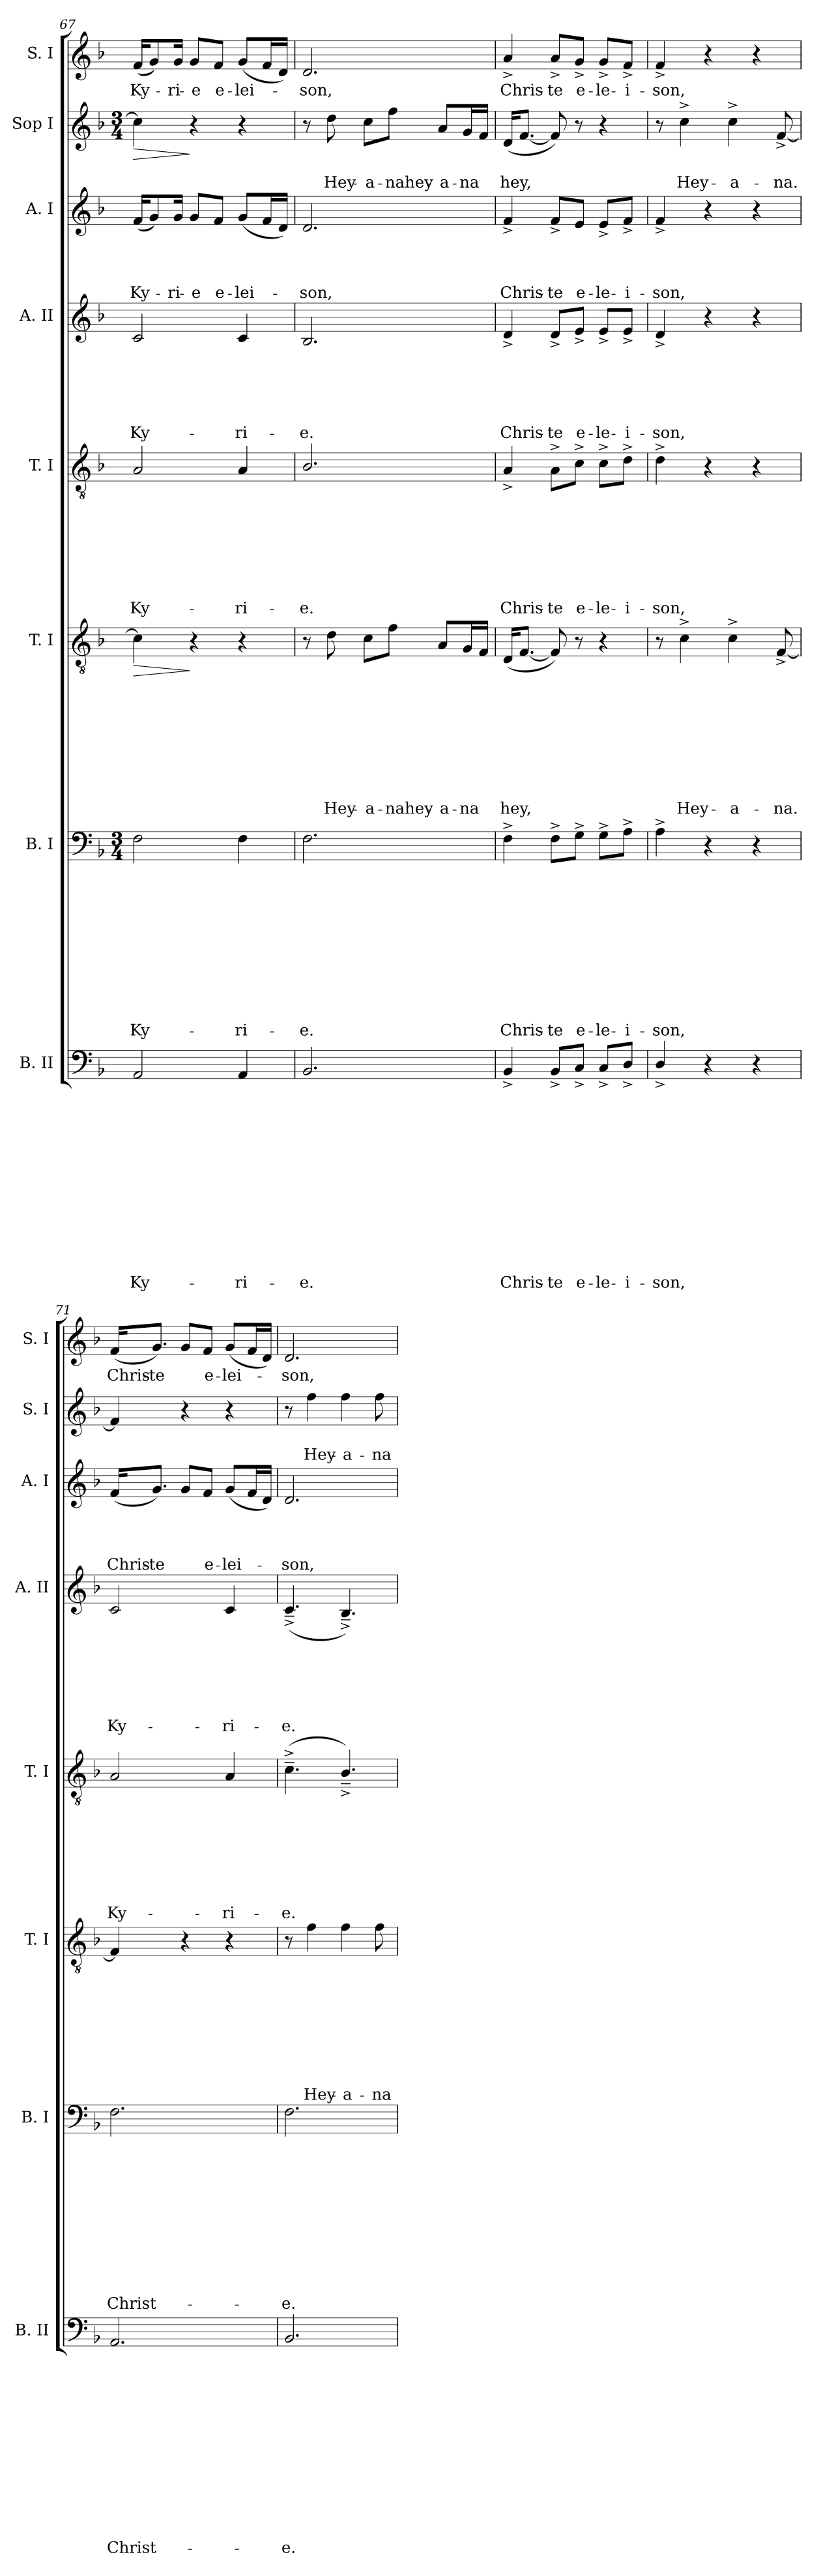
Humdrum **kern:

**kern	**text	**text	**text	**text	**text	**text	**text	**text	**text	**text	**text	**text	**text	**kern	**text	**text	**text	**text	**text	**text	**text	**text	**text	**text	**text	**kern	**text	**text	**text	**text	**text	**text	**text	**text	**text	**dynam	**kern	**text	**text	**text	**text	**text	**text	**text	**text	**kern	**text	**text	**text	**text	**text	**text	**kern	**text	**text	**text	**text	**kern	**text	**text	**dynam	**kern	**text
*part8	*part8	*part8	*part8	*part8	*part8	*part8	*part8	*part8	*part8	*part8	*part8	*part8	*part8	*part7	*part7	*part7	*part7	*part7	*part7	*part7	*part7	*part7	*part7	*part7	*part7	*part6	*part6	*part6	*part6	*part6	*part6	*part6	*part6	*part6	*part6	*part6	*part5	*part5	*part5	*part5	*part5	*part5	*part5	*part5	*part5	*part4	*part4	*part4	*part4	*part4	*part4	*part4	*part3	*part3	*part3	*part3	*part3	*part2	*part2	*part2	*part2	*part1	*part1
*staff8	*staff8	*staff8	*staff8	*staff8	*staff8	*staff8	*staff8	*staff8	*staff8	*staff8	*staff8	*staff8	*staff8	*staff7	*staff7	*staff7	*staff7	*staff7	*staff7	*staff7	*staff7	*staff7	*staff7	*staff7	*staff7	*staff6	*staff6	*staff6	*staff6	*staff6	*staff6	*staff6	*staff6	*staff6	*staff6	*staff6	*staff5	*staff5	*staff5	*staff5	*staff5	*staff5	*staff5	*staff5	*staff5	*staff4	*staff4	*staff4	*staff4	*staff4	*staff4	*staff4	*staff3	*staff3	*staff3	*staff3	*staff3	*staff2	*staff2	*staff2	*staff2	*staff1	*staff1
*I"B. II	*	*	*	*	*	*	*	*	*	*	*	*	*	*I"B. I	*	*	*	*	*	*	*	*	*	*	*	*I"T. I	*	*	*	*	*	*	*	*	*	*	*I"T. I	*	*	*	*	*	*	*	*	*I"A. II	*	*	*	*	*	*	*I"A. I	*	*	*	*	*I"Sop I	*	*	*	*I"S. I	*
*I'B. II	*	*	*	*	*	*	*	*	*	*	*	*	*	*I'B. I	*	*	*	*	*	*	*	*	*	*	*	*I'T. I	*	*	*	*	*	*	*	*	*	*	*I'T. I	*	*	*	*	*	*	*	*	*I'A. II	*	*	*	*	*	*	*I'A. I	*	*	*	*	*I'S. I	*	*	*	*I'S. I	*
*clefF4	*	*	*	*	*	*	*	*	*	*	*	*	*	*clefF4	*	*	*	*	*	*	*	*	*	*	*	*clefGv2	*	*	*	*	*	*	*	*	*	*	*clefGv2	*	*	*	*	*	*	*	*	*clefG2	*	*	*	*	*	*	*clefG2	*	*	*	*	*clefG2	*	*	*	*clefG2	*
*k[b-]	*	*	*	*	*	*	*	*	*	*	*	*	*	*k[b-]	*	*	*	*	*	*	*	*	*	*	*	*k[b-]	*	*	*	*	*	*	*	*	*	*	*k[b-]	*	*	*	*	*	*	*	*	*k[b-]	*	*	*	*	*	*	*k[b-]	*	*	*	*	*k[b-]	*	*	*	*k[b-]	*
*F:	*	*	*	*	*	*	*	*	*	*	*	*	*	*F:	*	*	*	*	*	*	*	*	*	*	*	*F:	*	*	*	*	*	*	*	*	*	*	*F:	*	*	*	*	*	*	*	*	*F:	*	*	*	*	*	*	*F:	*	*	*	*	*F:	*	*	*	*F:	*
*	*	*	*	*	*	*	*	*	*	*	*	*	*	*M3/4	*	*	*	*	*	*	*	*	*	*	*	*	*	*	*	*	*	*	*	*	*	*	*	*	*	*	*	*	*	*	*	*	*	*	*	*	*	*	*	*	*	*	*	*M3/4	*	*	*	*	*
=67	=67	=67	=67	=67	=67	=67	=67	=67	=67	=67	=67	=67	=67	=67	=67	=67	=67	=67	=67	=67	=67	=67	=67	=67	=67	=67	=67	=67	=67	=67	=67	=67	=67	=67	=67	=67	=67	=67	=67	=67	=67	=67	=67	=67	=67	=67	=67	=67	=67	=67	=67	=67	=67	=67	=67	=67	=67	=67	=67	=67	=67	=67	=67
!	!	!	!	!	!	!	!	!	!	!	!	!	!LO:LY:b	!	!	!	!	!	!	!	!	!	!	!	!LO:LY:b	!	!	!	!	!	!	!	!	!	!	!LO:HP:b	!	!	!	!	!	!	!	!	!LO:LY:b	!	!	!	!	!	!	!LO:LY:b	!	!	!	!	!LO:LY:b	!	!	!	!LO:HP:b	!	!LO:LY:b
2AA/	.	.	.	.	.	.	.	.	.	.	.	.	Ky-	2F\	.	.	.	.	.	.	.	.	.	.	Ky-	4c\]	.	.	.	.	.	.	.	.	.	>	2A/	.	.	.	.	.	.	.	Ky-	2c/	.	.	.	.	.	Ky-	(<16f/KL	.	.	.	Ky-	4cc\]	.	.	>	(<16f/KL	Ky-
.	.	.	.	.	.	.	.	.	.	.	.	.	.	.	.	.	.	.	.	.	.	.	.	.	.	.	.	.	.	.	.	.	.	.	.	.	.	.	.	.	.	.	.	.	.	.	.	.	.	.	.	.	8g/)	.	.	.	.	.	.	.	.	8g/)	.
!	!	!	!	!	!	!	!	!	!	!	!	!	!	!	!	!	!	!	!	!	!	!	!	!	!	!	!	!	!	!	!	!	!	!	!	!	!	!	!	!	!	!	!	!	!	!	!	!	!	!	!	!	!	!	!	!	!LO:LY:b	!	!	!	!	!	!LO:LY:b
.	.	.	.	.	.	.	.	.	.	.	.	.	.	.	.	.	.	.	.	.	.	.	.	.	.	.	.	.	.	.	.	.	.	.	.	.	.	.	.	.	.	.	.	.	.	.	.	.	.	.	.	.	16g/Jk	.	.	.	-ri-	.	.	.	.	16g/Jk	-ri-
!	!	!	!	!	!	!	!	!	!	!	!	!	!	!	!	!	!	!	!	!	!	!	!	!	!	!	!	!	!	!	!	!	!	!	!	!	!	!	!	!	!	!	!	!	!	!	!	!	!	!	!	!	!	!	!	!	!LO:LY:b:rj	!	!	!	!	!	!LO:LY:b:rj
.	.	.	.	.	.	.	.	.	.	.	.	.	.	.	.	.	.	.	.	.	.	.	.	.	.	4r	.	.	.	.	.	.	.	.	.	]	.	.	.	.	.	.	.	.	.	.	.	.	.	.	.	.	8g/L	.	.	.	-e	4r	.	.	]	8g/L	-e
!	!	!	!	!	!	!	!	!	!	!	!	!	!	!	!	!	!	!	!	!	!	!	!	!	!	!	!	!	!	!	!	!	!	!	!	!	!	!	!	!	!	!	!	!	!	!	!	!	!	!	!	!	!	!	!	!	!LO:LY:b	!	!	!	!	!	!LO:LY:b
.	.	.	.	.	.	.	.	.	.	.	.	.	.	.	.	.	.	.	.	.	.	.	.	.	.	.	.	.	.	.	.	.	.	.	.	.	.	.	.	.	.	.	.	.	.	.	.	.	.	.	.	.	8f/J	.	.	.	e-	.	.	.	.	8f/J	e-
!	!	!	!	!	!	!	!	!	!	!	!	!	!LO:LY:b	!	!	!	!	!	!	!	!	!	!	!	!LO:LY:b	!	!	!	!	!	!	!	!	!	!	!	!	!	!	!	!	!	!	!	!LO:LY:b	!	!	!	!	!	!	!LO:LY:b	!	!	!	!	!LO:LY:b	!	!	!	!	!	!LO:LY:b
4AA/	.	.	.	.	.	.	.	.	.	.	.	.	-ri-	4F\	.	.	.	.	.	.	.	.	.	.	-ri-	4r	.	.	.	.	.	.	.	.	.	.	4A/	.	.	.	.	.	.	.	-ri-	4c/	.	.	.	.	.	-ri-	(<8g/L	.	.	.	-lei-	4r	.	.	.	(<8g/L	-lei-
.	.	.	.	.	.	.	.	.	.	.	.	.	.	.	.	.	.	.	.	.	.	.	.	.	.	.	.	.	.	.	.	.	.	.	.	.	.	.	.	.	.	.	.	.	.	.	.	.	.	.	.	.	16f/L	.	.	.	.	.	.	.	.	16f/L	.
.	.	.	.	.	.	.	.	.	.	.	.	.	.	.	.	.	.	.	.	.	.	.	.	.	.	.	.	.	.	.	.	.	.	.	.	.	.	.	.	.	.	.	.	.	.	.	.	.	.	.	.	.	16d/JJ)	.	.	.	.	.	.	.	.	16d/JJ)	.
=68	=68	=68	=68	=68	=68	=68	=68	=68	=68	=68	=68	=68	=68	=68	=68	=68	=68	=68	=68	=68	=68	=68	=68	=68	=68	=68	=68	=68	=68	=68	=68	=68	=68	=68	=68	=68	=68	=68	=68	=68	=68	=68	=68	=68	=68	=68	=68	=68	=68	=68	=68	=68	=68	=68	=68	=68	=68	=68	=68	=68	=68	=68	=68
!	!	!	!	!	!	!	!	!	!	!	!	!	!LO:LY:b	!	!	!	!	!	!	!	!	!	!	!	!LO:LY:b	!	!	!	!	!	!	!	!	!	!	!	!	!	!	!	!	!	!	!	!LO:LY:b	!	!	!	!	!	!	!LO:LY:b	!	!	!	!	!LO:LY:b	!	!	!	!	!	!LO:LY:b
2.BB-/	.	.	.	.	.	.	.	.	.	.	.	.	-e.	2.F\	.	.	.	.	.	.	.	.	.	.	-e.	8r	.	.	.	.	.	.	.	.	.	.	2.B-/	.	.	.	.	.	.	.	-e.	2.B-/	.	.	.	.	.	-e.	2.d/	.	.	.	-son,	8r	.	.	.	2.d/	-son,
!	!	!	!	!	!	!	!	!	!	!	!	!	!	!	!	!	!	!	!	!	!	!	!	!	!	!	!	!	!	!	!	!	!	!	!LO:LY:b	!	!	!	!	!	!	!	!	!	!	!	!	!	!	!	!	!	!	!	!	!	!	!	!	!LO:LY:b	!	!	!
.	.	.	.	.	.	.	.	.	.	.	.	.	.	.	.	.	.	.	.	.	.	.	.	.	.	8d\	.	.	.	.	.	.	.	.	Hey-	.	.	.	.	.	.	.	.	.	.	.	.	.	.	.	.	.	.	.	.	.	.	8dd\	.	Hey-	.	.	.
!	!	!	!	!	!	!	!	!	!	!	!	!	!	!	!	!	!	!	!	!	!	!	!	!	!	!	!	!	!	!	!	!	!	!	!LO:LY:b:rj	!	!	!	!	!	!	!	!	!	!	!	!	!	!	!	!	!	!	!	!	!	!	!	!	!LO:LY:b:rj	!	!	!
.	.	.	.	.	.	.	.	.	.	.	.	.	.	.	.	.	.	.	.	.	.	.	.	.	.	8c\L	.	.	.	.	.	.	.	.	-a-	.	.	.	.	.	.	.	.	.	.	.	.	.	.	.	.	.	.	.	.	.	.	8cc\L	.	-a-	.	.	.
!	!	!	!	!	!	!	!	!	!	!	!	!	!	!	!	!	!	!	!	!	!	!	!	!	!	!	!	!	!	!	!	!	!	!	!LO:LY:b	!	!	!	!	!	!	!	!	!	!	!	!	!	!	!	!	!	!	!	!	!	!	!	!	!LO:LY:b	!	!	!
.	.	.	.	.	.	.	.	.	.	.	.	.	.	.	.	.	.	.	.	.	.	.	.	.	.	8f\J	.	.	.	.	.	.	.	.	-nahey-	.	.	.	.	.	.	.	.	.	.	.	.	.	.	.	.	.	.	.	.	.	.	8ff\J	.	-nahey-	.	.	.
!	!	!	!	!	!	!	!	!	!	!	!	!	!	!	!	!	!	!	!	!	!	!	!	!	!	!	!	!	!	!	!	!	!	!	!LO:LY:b	!	!	!	!	!	!	!	!	!	!	!	!	!	!	!	!	!	!	!	!	!	!	!	!	!LO:LY:b	!	!	!
.	.	.	.	.	.	.	.	.	.	.	.	.	.	.	.	.	.	.	.	.	.	.	.	.	.	8A/L	.	.	.	.	.	.	.	.	-a-	.	.	.	.	.	.	.	.	.	.	.	.	.	.	.	.	.	.	.	.	.	.	8a/L	.	-a-	.	.	.
!	!	!	!	!	!	!	!	!	!	!	!	!	!	!	!	!	!	!	!	!	!	!	!	!	!	!	!	!	!	!	!	!	!	!	!LO:LY:b	!	!	!	!	!	!	!	!	!	!	!	!	!	!	!	!	!	!	!	!	!	!	!	!	!LO:LY:b	!	!	!
.	.	.	.	.	.	.	.	.	.	.	.	.	.	.	.	.	.	.	.	.	.	.	.	.	.	16G/L	.	.	.	.	.	.	.	.	-na	.	.	.	.	.	.	.	.	.	.	.	.	.	.	.	.	.	.	.	.	.	.	16g/L	.	-na	.	.	.
.	.	.	.	.	.	.	.	.	.	.	.	.	.	.	.	.	.	.	.	.	.	.	.	.	.	16F/JJ	.	.	.	.	.	.	.	.	.	.	.	.	.	.	.	.	.	.	.	.	.	.	.	.	.	.	.	.	.	.	.	16f/JJ	.	.	.	.	.
=69	=69	=69	=69	=69	=69	=69	=69	=69	=69	=69	=69	=69	=69	=69	=69	=69	=69	=69	=69	=69	=69	=69	=69	=69	=69	=69	=69	=69	=69	=69	=69	=69	=69	=69	=69	=69	=69	=69	=69	=69	=69	=69	=69	=69	=69	=69	=69	=69	=69	=69	=69	=69	=69	=69	=69	=69	=69	=69	=69	=69	=69	=69	=69
!	!	!	!	!	!	!	!	!	!	!	!	!	!LO:LY:b	!	!	!	!	!	!	!	!	!	!	!	!LO:LY:b	!	!	!	!	!	!	!	!	!	!LO:LY:b	!	!	!	!	!	!	!	!	!	!LO:LY:b	!	!	!	!	!	!	!LO:LY:b	!	!	!	!	!LO:LY:b	!	!	!LO:LY:b	!	!	!LO:LY:b
4BB-^</	.	.	.	.	.	.	.	.	.	.	.	.	Chris-	4F^>\	.	.	.	.	.	.	.	.	.	.	Chris-	(<16D/KL	.	.	.	.	.	.	.	.	hey,	.	4A^</	.	.	.	.	.	.	.	Chris-	4d^</	.	.	.	.	.	Chris-	4f^</	.	.	.	Chris-	(<16d/KL	.	hey,	.	4a^</	Chris-
.	.	.	.	.	.	.	.	.	.	.	.	.	.	.	.	.	.	.	.	.	.	.	.	.	.	[<8.F/J	.	.	.	.	.	.	.	.	.	.	.	.	.	.	.	.	.	.	.	.	.	.	.	.	.	.	.	.	.	.	.	[<8.f/J	.	.	.	.	.
!	!	!	!	!	!	!	!	!	!	!	!	!	!LO:LY:b	!	!	!	!	!	!	!	!	!	!	!	!LO:LY:b	!	!	!	!	!	!	!	!	!	!	!	!	!	!	!	!	!	!	!	!LO:LY:b	!	!	!	!	!	!	!LO:LY:b	!	!	!	!	!LO:LY:b	!	!	!	!	!	!LO:LY:b
8BB-^</L	.	.	.	.	.	.	.	.	.	.	.	.	-te	8F^>\L	.	.	.	.	.	.	.	.	.	.	-te	8F/])	.	.	.	.	.	.	.	.	.	.	8A^>\L	.	.	.	.	.	.	.	-te	8d^</L	.	.	.	.	.	-te	8f^</L	.	.	.	-te	8f/])	.	.	.	8a^</L	-te
!	!	!	!	!	!	!	!	!	!	!	!	!	!LO:LY:b	!	!	!	!	!	!	!	!	!	!	!	!LO:LY:b	!	!	!	!	!	!	!	!	!	!	!	!	!	!	!	!	!	!	!	!LO:LY:b	!	!	!	!	!	!	!LO:LY:b	!	!	!	!	!LO:LY:b	!	!	!	!	!	!LO:LY:b
8C^</J	.	.	.	.	.	.	.	.	.	.	.	.	e-	8G^>\J	.	.	.	.	.	.	.	.	.	.	e-	8r	.	.	.	.	.	.	.	.	.	.	8c^>\J	.	.	.	.	.	.	.	e-	8e^</J	.	.	.	.	.	e-	8e/J	.	.	.	e-	8r	.	.	.	8g^</J	e-
!	!	!	!	!	!	!	!	!	!	!	!	!	!LO:LY:b	!	!	!	!	!	!	!	!	!	!	!	!LO:LY:b	!	!	!	!	!	!	!	!	!	!	!	!	!	!	!	!	!	!	!	!LO:LY:b	!	!	!	!	!	!	!LO:LY:b	!	!	!	!	!LO:LY:b	!	!	!	!	!	!LO:LY:b
8C^</L	.	.	.	.	.	.	.	.	.	.	.	.	-le-	8G^>\L	.	.	.	.	.	.	.	.	.	.	-le-	4r	.	.	.	.	.	.	.	.	.	.	8c^>\L	.	.	.	.	.	.	.	-le-	8e^</L	.	.	.	.	.	-le-	8e^</L	.	.	.	-le-	4r	.	.	.	8g^</L	-le-
!	!	!	!	!	!	!	!	!	!	!	!	!	!LO:LY:b	!	!	!	!	!	!	!	!	!	!	!	!LO:LY:b	!	!	!	!	!	!	!	!	!	!	!	!	!	!	!	!	!	!	!	!LO:LY:b	!	!	!	!	!	!	!LO:LY:b	!	!	!	!	!LO:LY:b	!	!	!	!	!	!LO:LY:b
8D^</J	.	.	.	.	.	.	.	.	.	.	.	.	-i-	8A^>\J	.	.	.	.	.	.	.	.	.	.	-i-	.	.	.	.	.	.	.	.	.	.	.	8d^>\J	.	.	.	.	.	.	.	-i-	8e^</J	.	.	.	.	.	-i-	8f^</J	.	.	.	-i-	.	.	.	.	8f^</J	-i-
=70	=70	=70	=70	=70	=70	=70	=70	=70	=70	=70	=70	=70	=70	=70	=70	=70	=70	=70	=70	=70	=70	=70	=70	=70	=70	=70	=70	=70	=70	=70	=70	=70	=70	=70	=70	=70	=70	=70	=70	=70	=70	=70	=70	=70	=70	=70	=70	=70	=70	=70	=70	=70	=70	=70	=70	=70	=70	=70	=70	=70	=70	=70	=70
!	!	!	!	!	!	!	!	!	!	!	!	!	!LO:LY:b	!	!	!	!	!	!	!	!	!	!	!	!LO:LY:b	!	!	!	!	!	!	!	!	!	!	!	!	!	!	!	!	!	!	!	!LO:LY:b	!	!	!	!	!	!	!LO:LY:b	!	!	!	!	!LO:LY:b	!	!	!	!	!	!LO:LY:b
4D^>/	.	.	.	.	.	.	.	.	.	.	.	.	-son,	4A^>\	.	.	.	.	.	.	.	.	.	.	-son,	8r	.	.	.	.	.	.	.	.	.	.	4d^>\	.	.	.	.	.	.	.	-son,	4d^</	.	.	.	.	.	-son,	4f^</	.	.	.	-son,	8r	.	.	.	4f^</	-son,
!	!	!	!	!	!	!	!	!	!	!	!	!	!	!	!	!	!	!	!	!	!	!	!	!	!	!	!	!	!	!	!	!	!	!	!LO:LY:b	!	!	!	!	!	!	!	!	!	!	!	!	!	!	!	!	!	!	!	!	!	!	!	!	!LO:LY:b	!	!	!
.	.	.	.	.	.	.	.	.	.	.	.	.	.	.	.	.	.	.	.	.	.	.	.	.	.	4c^>\	.	.	.	.	.	.	.	.	Hey-	.	.	.	.	.	.	.	.	.	.	.	.	.	.	.	.	.	.	.	.	.	.	4cc^>\	.	Hey-	.	.	.
4r	.	.	.	.	.	.	.	.	.	.	.	.	.	4r	.	.	.	.	.	.	.	.	.	.	.	.	.	.	.	.	.	.	.	.	.	.	4r	.	.	.	.	.	.	.	.	4r	.	.	.	.	.	.	4r	.	.	.	.	.	.	.	.	4r	.
!	!	!	!	!	!	!	!	!	!	!	!	!	!	!	!	!	!	!	!	!	!	!	!	!	!	!	!	!	!	!	!	!	!	!	!LO:LY:b	!	!	!	!	!	!	!	!	!	!	!	!	!	!	!	!	!	!	!	!	!	!	!	!	!LO:LY:b	!	!	!
.	.	.	.	.	.	.	.	.	.	.	.	.	.	.	.	.	.	.	.	.	.	.	.	.	.	4c^>\	.	.	.	.	.	.	.	.	-a-	.	.	.	.	.	.	.	.	.	.	.	.	.	.	.	.	.	.	.	.	.	.	4cc^>\	.	-a-	.	.	.
4r	.	.	.	.	.	.	.	.	.	.	.	.	.	4r	.	.	.	.	.	.	.	.	.	.	.	.	.	.	.	.	.	.	.	.	.	.	4r	.	.	.	.	.	.	.	.	4r	.	.	.	.	.	.	4r	.	.	.	.	.	.	.	.	4r	.
!	!	!	!	!	!	!	!	!	!	!	!	!	!	!	!	!	!	!	!	!	!	!	!	!	!	!	!	!	!	!	!	!	!	!	!LO:LY:b	!	!	!	!	!	!	!	!	!	!	!	!	!	!	!	!	!	!	!	!	!	!	!	!	!LO:LY:b	!	!	!
.	.	.	.	.	.	.	.	.	.	.	.	.	.	.	.	.	.	.	.	.	.	.	.	.	.	[<8F^</	.	.	.	.	.	.	.	.	-na.	.	.	.	.	.	.	.	.	.	.	.	.	.	.	.	.	.	.	.	.	.	.	[<8f^</	.	-na.	.	.	.
=71	=71	=71	=71	=71	=71	=71	=71	=71	=71	=71	=71	=71	=71	=71	=71	=71	=71	=71	=71	=71	=71	=71	=71	=71	=71	=71	=71	=71	=71	=71	=71	=71	=71	=71	=71	=71	=71	=71	=71	=71	=71	=71	=71	=71	=71	=71	=71	=71	=71	=71	=71	=71	=71	=71	=71	=71	=71	=71	=71	=71	=71	=71	=71
!	!	!	!	!	!	!	!	!	!	!	!	!	!LO:LY:b	!	!	!	!	!	!	!	!	!	!	!	!LO:LY:b	!	!	!	!	!	!	!	!	!	!	!	!	!	!	!	!	!	!	!	!LO:LY:b	!	!	!	!	!	!	!LO:LY:b	!	!	!	!	!LO:LY:b	!	!	!	!	!	!LO:LY:b
2.AA/	.	.	.	.	.	.	.	.	.	.	.	.	Christ-	2.F\	.	.	.	.	.	.	.	.	.	.	Christ-	4F/]	.	.	.	.	.	.	.	.	.	.	2A/	.	.	.	.	.	.	.	Ky-	2c/	.	.	.	.	.	Ky-	(<16f/KL	.	.	.	Chris-	4f/]	.	.	.	(<16f/KL	Chris-
!	!	!	!	!	!	!	!	!	!	!	!	!	!	!	!	!	!	!	!	!	!	!	!	!	!	!	!	!	!	!	!	!	!	!	!	!	!	!	!	!	!	!	!	!	!	!	!	!	!	!	!	!	!	!	!	!	!LO:LY:b	!	!	!	!	!	!LO:LY:b
.	.	.	.	.	.	.	.	.	.	.	.	.	.	.	.	.	.	.	.	.	.	.	.	.	.	.	.	.	.	.	.	.	.	.	.	.	.	.	.	.	.	.	.	.	.	.	.	.	.	.	.	.	8.g/J)	.	.	.	-te	.	.	.	.	8.g/J)	-te
.	.	.	.	.	.	.	.	.	.	.	.	.	.	.	.	.	.	.	.	.	.	.	.	.	.	4r	.	.	.	.	.	.	.	.	.	.	.	.	.	.	.	.	.	.	.	.	.	.	.	.	.	.	8g/L	.	.	.	.	4r	.	.	.	8g/L	.
!	!	!	!	!	!	!	!	!	!	!	!	!	!	!	!	!	!	!	!	!	!	!	!	!	!	!	!	!	!	!	!	!	!	!	!	!	!	!	!	!	!	!	!	!	!	!	!	!	!	!	!	!	!	!	!	!	!LO:LY:b	!	!	!	!	!	!LO:LY:b
.	.	.	.	.	.	.	.	.	.	.	.	.	.	.	.	.	.	.	.	.	.	.	.	.	.	.	.	.	.	.	.	.	.	.	.	.	.	.	.	.	.	.	.	.	.	.	.	.	.	.	.	.	8f/J	.	.	.	e-	.	.	.	.	8f/J	e-
!	!	!	!	!	!	!	!	!	!	!	!	!	!	!	!	!	!	!	!	!	!	!	!	!	!	!	!	!	!	!	!	!	!	!	!	!	!	!	!	!	!	!	!	!	!LO:LY:b	!	!	!	!	!	!	!LO:LY:b	!	!	!	!	!LO:LY:b	!	!	!	!	!	!LO:LY:b
.	.	.	.	.	.	.	.	.	.	.	.	.	.	.	.	.	.	.	.	.	.	.	.	.	.	4r	.	.	.	.	.	.	.	.	.	.	4A/	.	.	.	.	.	.	.	-ri-	4c/	.	.	.	.	.	-ri-	(<8g/L	.	.	.	-lei-	4r	.	.	.	(<8g/L	-lei-
.	.	.	.	.	.	.	.	.	.	.	.	.	.	.	.	.	.	.	.	.	.	.	.	.	.	.	.	.	.	.	.	.	.	.	.	.	.	.	.	.	.	.	.	.	.	.	.	.	.	.	.	.	16f/L	.	.	.	.	.	.	.	.	16f/L	.
.	.	.	.	.	.	.	.	.	.	.	.	.	.	.	.	.	.	.	.	.	.	.	.	.	.	.	.	.	.	.	.	.	.	.	.	.	.	.	.	.	.	.	.	.	.	.	.	.	.	.	.	.	16d/JJ)	.	.	.	.	.	.	.	.	16d/JJ)	.
!!LO:LB:g=z
=72	=72	=72	=72	=72	=72	=72	=72	=72	=72	=72	=72	=72	=72	=72	=72	=72	=72	=72	=72	=72	=72	=72	=72	=72	=72	=72	=72	=72	=72	=72	=72	=72	=72	=72	=72	=72	=72	=72	=72	=72	=72	=72	=72	=72	=72	=72	=72	=72	=72	=72	=72	=72	=72	=72	=72	=72	=72	=72	=72	=72	=72	=72	=72
!	!	!	!	!	!	!	!	!	!	!	!	!	!LO:LY:b	!	!	!	!	!	!	!	!	!	!	!	!LO:LY:b	!	!	!	!	!	!	!	!	!	!	!	!	!	!	!	!	!	!	!	!LO:LY:b	!	!	!	!	!	!	!LO:LY:b	!	!	!	!	!LO:LY:b	!	!	!	!	!	!LO:LY:b
2.BB-/	.	.	.	.	.	.	.	.	.	.	.	.	-e.	2.F\	.	.	.	.	.	.	.	.	.	.	-e.	8r	.	.	.	.	.	.	.	.	.	.	(>4.c^>~>\	.	.	.	.	.	.	.	-e.	(<4.c^<~</	.	.	.	.	.	-e.	2.d/	.	.	.	-son,	8r	.	.	.	2.d/	-son,
!	!	!	!	!	!	!	!	!	!	!	!	!	!	!	!	!	!	!	!	!	!	!	!	!	!	!	!	!	!	!	!	!	!	!	!LO:LY:b	!	!	!	!	!	!	!	!	!	!	!	!	!	!	!	!	!	!	!	!	!	!	!	!	!LO:LY:b	!	!	!
.	.	.	.	.	.	.	.	.	.	.	.	.	.	.	.	.	.	.	.	.	.	.	.	.	.	4f\	.	.	.	.	.	.	.	.	Hey-	.	.	.	.	.	.	.	.	.	.	.	.	.	.	.	.	.	.	.	.	.	.	4ff\	.	Hey-	.	.	.
!	!	!	!	!	!	!	!	!	!	!	!	!	!	!	!	!	!	!	!	!	!	!	!	!	!	!	!	!	!	!	!	!	!	!	!LO:LY:b	!	!	!	!	!	!	!	!	!	!	!	!	!	!	!	!	!	!	!	!	!	!	!	!	!LO:LY:b	!	!	!
.	.	.	.	.	.	.	.	.	.	.	.	.	.	.	.	.	.	.	.	.	.	.	.	.	.	4f\	.	.	.	.	.	.	.	.	-a-	.	4.B-^>~>/)	.	.	.	.	.	.	.	.	4.B-^<~</)	.	.	.	.	.	.	.	.	.	.	.	4ff\	.	-a-	.	.	.
!	!	!	!	!	!	!	!	!	!	!	!	!	!	!	!	!	!	!	!	!	!	!	!	!	!	!	!	!	!	!	!	!	!	!	!LO:LY:b	!	!	!	!	!	!	!	!	!	!	!	!	!	!	!	!	!	!	!	!	!	!	!	!	!LO:LY:b	!	!	!
.	.	.	.	.	.	.	.	.	.	.	.	.	.	.	.	.	.	.	.	.	.	.	.	.	.	8f\	.	.	.	.	.	.	.	.	-na	.	.	.	.	.	.	.	.	.	.	.	.	.	.	.	.	.	.	.	.	.	.	8ff\	.	-na	.	.	.
=	=	=	=	=	=	=	=	=	=	=	=	=	=	=	=	=	=	=	=	=	=	=	=	=	=	=	=	=	=	=	=	=	=	=	=	=	=	=	=	=	=	=	=	=	=	=	=	=	=	=	=	=	=	=	=	=	=	=	=	=	=	=	=
*-	*-	*-	*-	*-	*-	*-	*-	*-	*-	*-	*-	*-	*-	*-	*-	*-	*-	*-	*-	*-	*-	*-	*-	*-	*-	*-	*-	*-	*-	*-	*-	*-	*-	*-	*-	*-	*-	*-	*-	*-	*-	*-	*-	*-	*-	*-	*-	*-	*-	*-	*-	*-	*-	*-	*-	*-	*-	*-	*-	*-	*-	*-	*-
